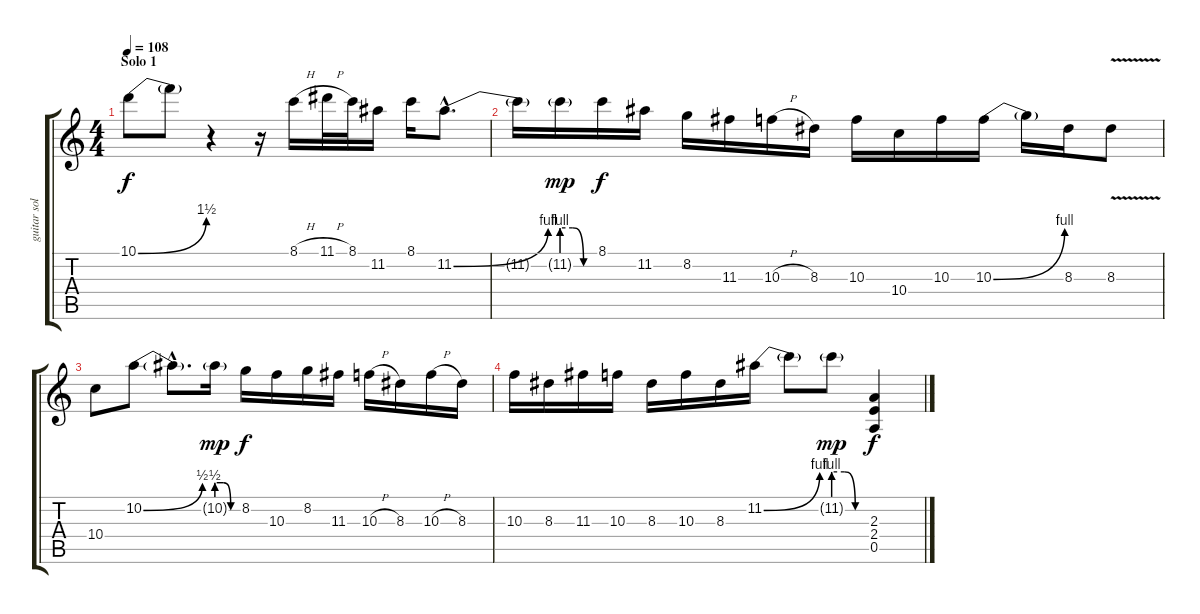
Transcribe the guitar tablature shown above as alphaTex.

\track ("guitar solo" "guitar sol") {instrument overdrivenguitar}
\staff {score tabs}
\tuning (E4 B3 G3 D3 A2 E2) {hide}
\ts (4 4)
\section ("" "Solo 1")
\tempo 108
\clef g2
\ks c
10.1{be (bend 0 0 60 6)}.8{dy f} 10.1{t}.8 r.4 r.16 8.1{h}.16 11.1{h}.32 8.1.32 11.2.16 8.1.16 11.2{be (bend 0 0 60 4) hac}.8{d} |
11.2{t}.16 11.2{be (custom 0 4 20 4 40 0 60 0) g}.16{dy mp} 8.1.16{dy f} 11.2.16 8.2.16 11.3.16 10.3{h}.16 8.3.16 10.3.16 10.4.16 10.3.16 10.3{be (bend 0 0 60 4)}.16 10.3{t}.16 8.3.16 8.3{v}.8 |
10.4.8 10.2{be (bend 0 0 60 2)}.8 10.2{hac t}.8{d} 10.2{be (custom 0 2 20 2 40 0 60 0) g}.16{dy mp} 8.2.16{dy f} 10.3.16 8.2.16 11.3.16 10.3{h}.16 8.3.16 10.3{h}.16 8.3.16 |
10.3.16 8.3.16 11.3.16 10.3.16 8.3.16 10.3.16 8.3.16 11.2{be (bend 0 0 60 4)}.16 11.2{t}.8 11.2{be (custom 0 4 20 4 40 0 60 0) g}.8{dy mp} (2.3 2.4 0.5).4{dy f}
